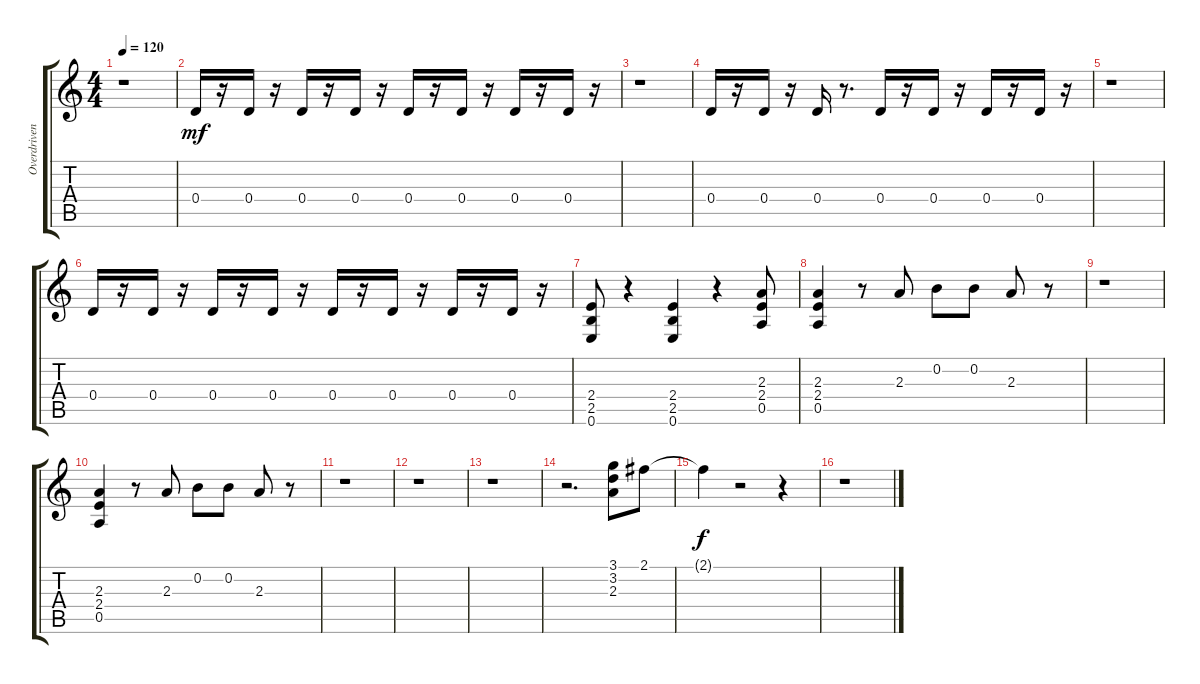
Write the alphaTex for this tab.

\track ("Overdriven Guitar 2" "Overdriven") {instrument overdrivenguitar}
\staff {score tabs}
\tuning (E4 B3 G3 D3 A2 E2) {hide}
\ts (4 4)
\tempo 120
\clef g2
\ks c
r.1{dy mf} |
0.4.16 r.16 0.4.16 r.16 0.4.16 r.16 0.4.16 r.16 0.4.16 r.16 0.4.16 r.16 0.4.16 r.16 0.4.16 r.16 |
r.1 |
0.4.16 r.16 0.4.16 r.16 0.4.16 r.8{d} 0.4.16 r.16 0.4.16 r.16 0.4.16 r.16 0.4.16 r.16 |
r.1 |
0.4.16 r.16 0.4.16 r.16 0.4.16 r.16 0.4.16 r.16 0.4.16 r.16 0.4.16 r.16 0.4.16 r.16 0.4.16 r.16 |
(2.4 2.5 0.6).8 r.4 (2.4 2.5 0.6).4 r.4 (2.3 2.4 0.5).8 |
(2.3 2.4 0.5).4 r.8 2.3.8 0.2.8 0.2.8 2.3.8 r.8 |
r.1 |
(2.3 2.4 0.5).4 r.8 2.3.8 0.2.8 0.2.8 2.3.8 r.8 |
r.1 |
r.1 |
r.1 |
r.2{d} (3.1 3.2 2.3).8 2.1.8 |
2.1{t}.4{dy f} r.2 r.4 |
r.1
